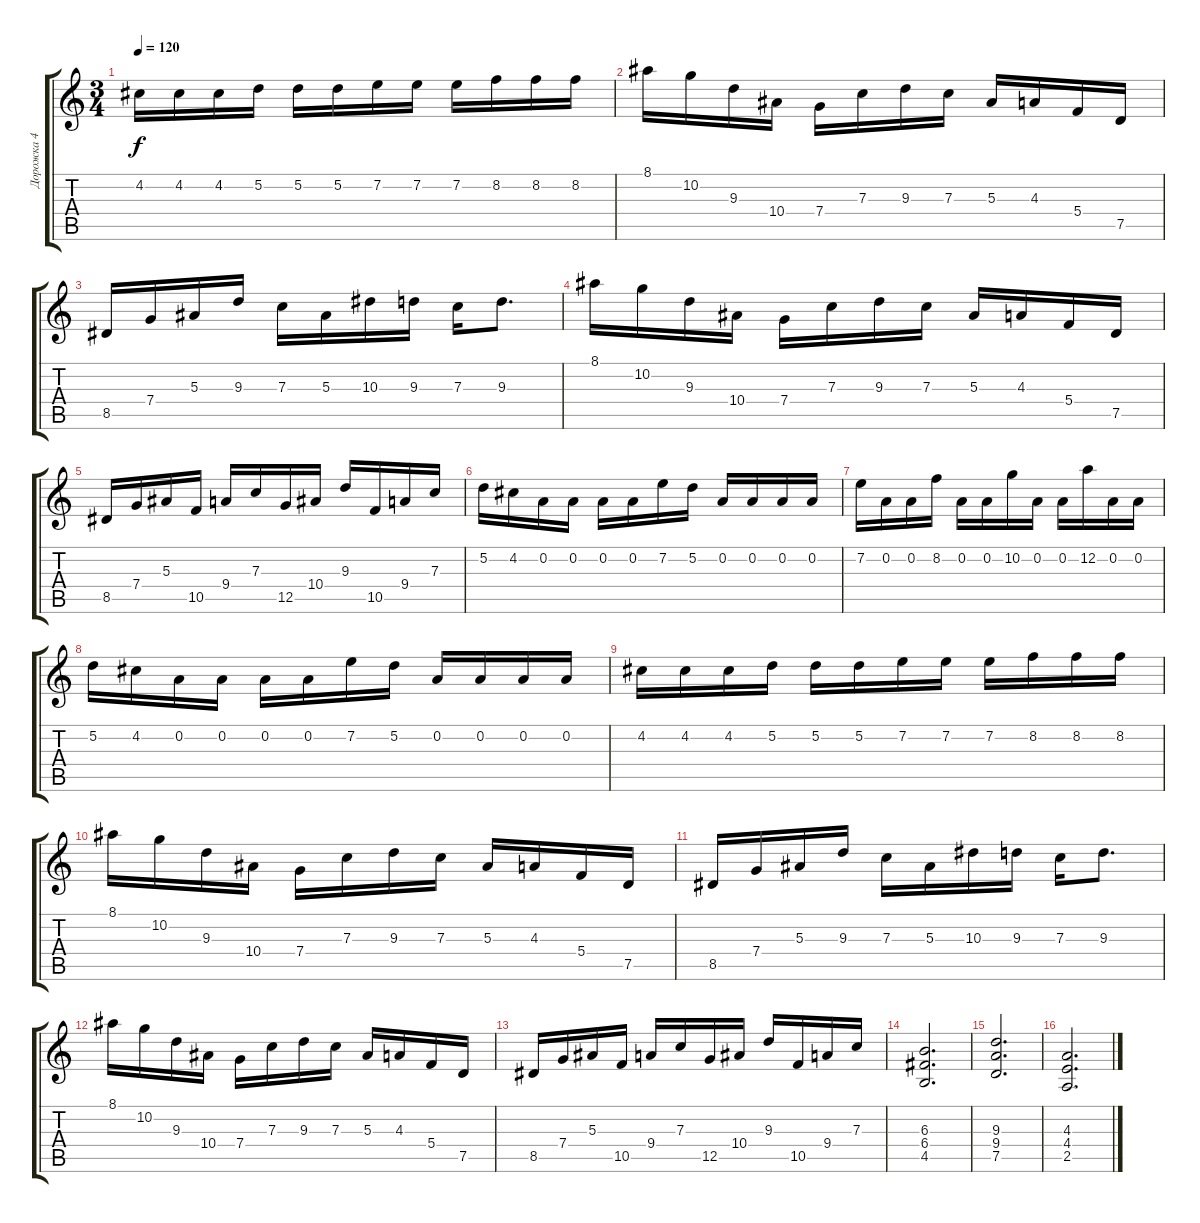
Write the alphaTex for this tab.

\track ("Дорожка 4" "Дорожка 4") {instrument distortionguitar}
\staff {score tabs}
\tuning (D4 A3 F3 C3 G2 D2) {hide}
\ts (3 4)
\tempo 120
\clef g2
\ks c
4.2.16{dy f} 4.2.16 4.2.16 5.2.16 5.2.16 5.2.16 7.2.16 7.2.16 7.2.16 8.2.16 8.2.16 8.2.16 |
8.1.16 10.2.16 9.3.16 10.4.16 7.4.16 7.3.16 9.3.16 7.3.16 5.3.16 4.3.16 5.4.16 7.5.16 |
8.5.16 7.4.16 5.3.16 9.3.16 7.3.16 5.3.16 10.3.16 9.3.16 7.3.16 9.3.8{d} |
8.1.16 10.2.16 9.3.16 10.4.16 7.4.16 7.3.16 9.3.16 7.3.16 5.3.16 4.3.16 5.4.16 7.5.16 |
8.5.16 7.4.16 5.3.16 10.5.16 9.4.16 7.3.16 12.5.16 10.4.16 9.3.16 10.5.16 9.4.16 7.3.16 |
5.2.16 4.2.16 0.2.16 0.2.16 0.2.16 0.2.16 7.2.16 5.2.16 0.2.16 0.2.16 0.2.16 0.2.16 |
7.2.16 0.2.16 0.2.16 8.2.16 0.2.16 0.2.16 10.2.16 0.2.16 0.2.16 12.2.16 0.2.16 0.2.16 |
5.2.16 4.2.16 0.2.16 0.2.16 0.2.16 0.2.16 7.2.16 5.2.16 0.2.16 0.2.16 0.2.16 0.2.16 |
4.2.16 4.2.16 4.2.16 5.2.16 5.2.16 5.2.16 7.2.16 7.2.16 7.2.16 8.2.16 8.2.16 8.2.16 |
8.1.16 10.2.16 9.3.16 10.4.16 7.4.16 7.3.16 9.3.16 7.3.16 5.3.16 4.3.16 5.4.16 7.5.16 |
8.5.16 7.4.16 5.3.16 9.3.16 7.3.16 5.3.16 10.3.16 9.3.16 7.3.16 9.3.8{d} |
8.1.16 10.2.16 9.3.16 10.4.16 7.4.16 7.3.16 9.3.16 7.3.16 5.3.16 4.3.16 5.4.16 7.5.16 |
8.5.16 7.4.16 5.3.16 10.5.16 9.4.16 7.3.16 12.5.16 10.4.16 9.3.16 10.5.16 9.4.16 7.3.16 |
(6.3 6.4 4.5).2{d} |
(9.3 9.4 7.5).2{d} |
(4.3 4.4 2.5).2{d}
